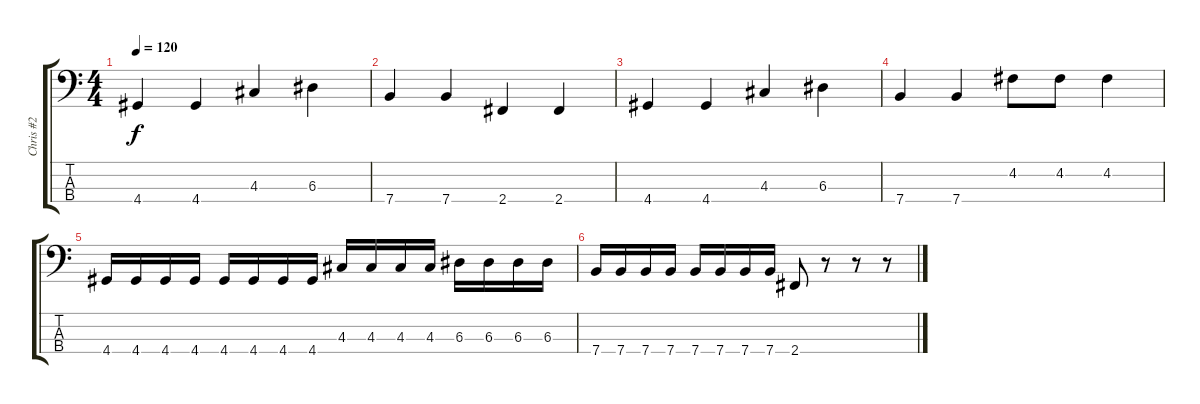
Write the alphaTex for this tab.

\track ("Chris #2" "Chris #2") {instrument electricbasspick}
\staff {score tabs}
\tuning (G2 D2 A1 E1) {hide}
\ts (4 4)
\tempo 120
\clef f4
\ks c
4.4.4{dy f} 4.4.4 4.3.4 6.3.4 |
7.4.4 7.4.4 2.4.4 2.4.4 |
4.4.4 4.4.4 4.3.4 6.3.4 |
7.4.4 7.4.4 4.2.8 4.2.8 4.2.4 |
4.4.16 4.4.16 4.4.16 4.4.16 4.4.16 4.4.16 4.4.16 4.4.16 4.3.16 4.3.16 4.3.16 4.3.16 6.3.16 6.3.16 6.3.16 6.3.16 |
7.4.16 7.4.16 7.4.16 7.4.16 7.4.16 7.4.16 7.4.16 7.4.16 2.4.8 r.8 r.8 r.8
